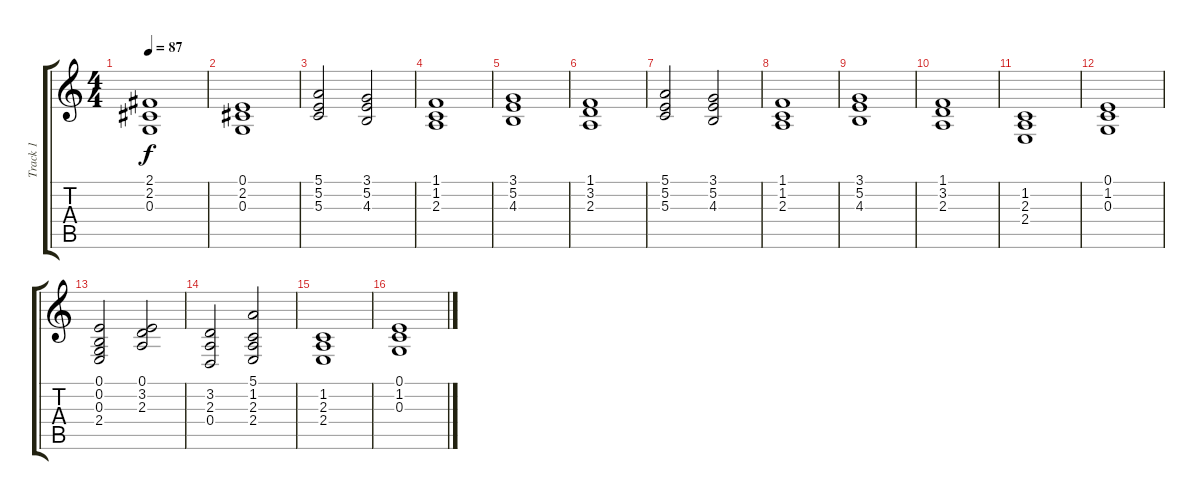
\track ("Track 1" "Track 1") {instrument tremolostrings}
\staff {score tabs}
\tuning (E4 B3 G3 D3 A2 E2) {hide}
\ts (4 4)
\tempo 87
\clef g2
\ks c
(2.1 2.2 0.3).1{dy f} |
(0.1 2.2 0.3).1 |
(5.1 5.2 5.3).2 (3.1 5.2 4.3).2 |
(1.1 1.2 2.3).1 |
(3.1 5.2 4.3).1 |
(1.1 3.2 2.3).1 |
(5.1 5.2 5.3).2 (3.1 5.2 4.3).2 |
(1.1 1.2 2.3).1 |
(3.1 5.2 4.3).1 |
(1.1 3.2 2.3).1 |
(1.2 2.3 2.4).1 |
(0.1 1.2 0.3).1 |
(0.1 0.2 0.3 2.4).2 (0.1 3.2 2.3).2 |
(3.2 2.3 0.4).2 (5.1 1.2 2.3 2.4).2 |
(1.2 2.3 2.4).1 |
(0.1 1.2 0.3).1
